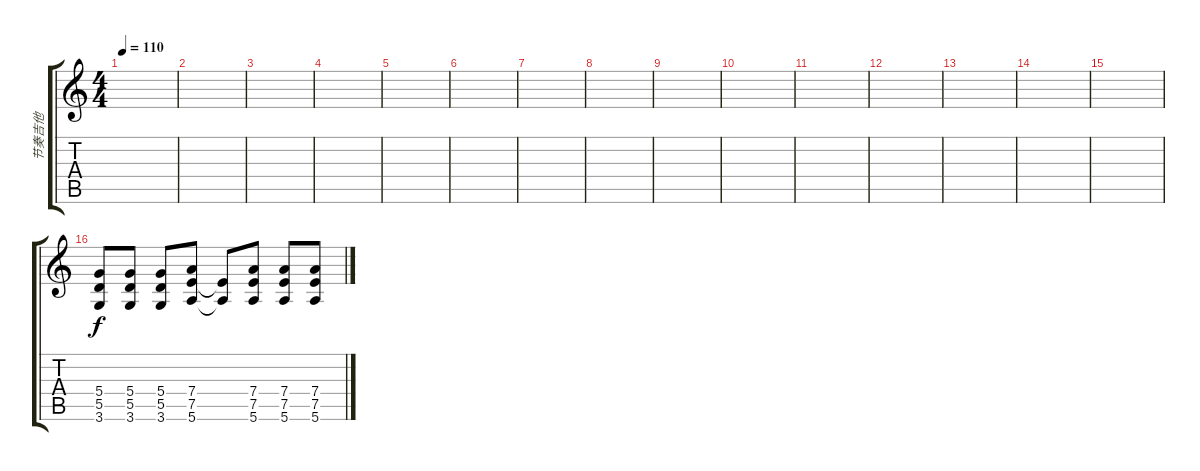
\track ("节奏吉他" "节奏吉他") {instrument overdrivenguitar}
\staff {score tabs}
\tuning (E4 B3 G3 D3 A2 E2) {hide}
\ts (4 4)
\tempo 110
\clef g2
\ks c
|
|
|
|
|
|
|
|
|
|
|
|
|
|
|
(5.4 5.5 3.6).8 (5.4 5.5 3.6).8 (5.4 5.5 3.6).8 (7.4 7.5 5.6).8 (7.5{t} 5.6{t}).8 (7.4 7.5 5.6).8 (7.4 7.5 5.6).8 (7.4 7.5 5.6).8
